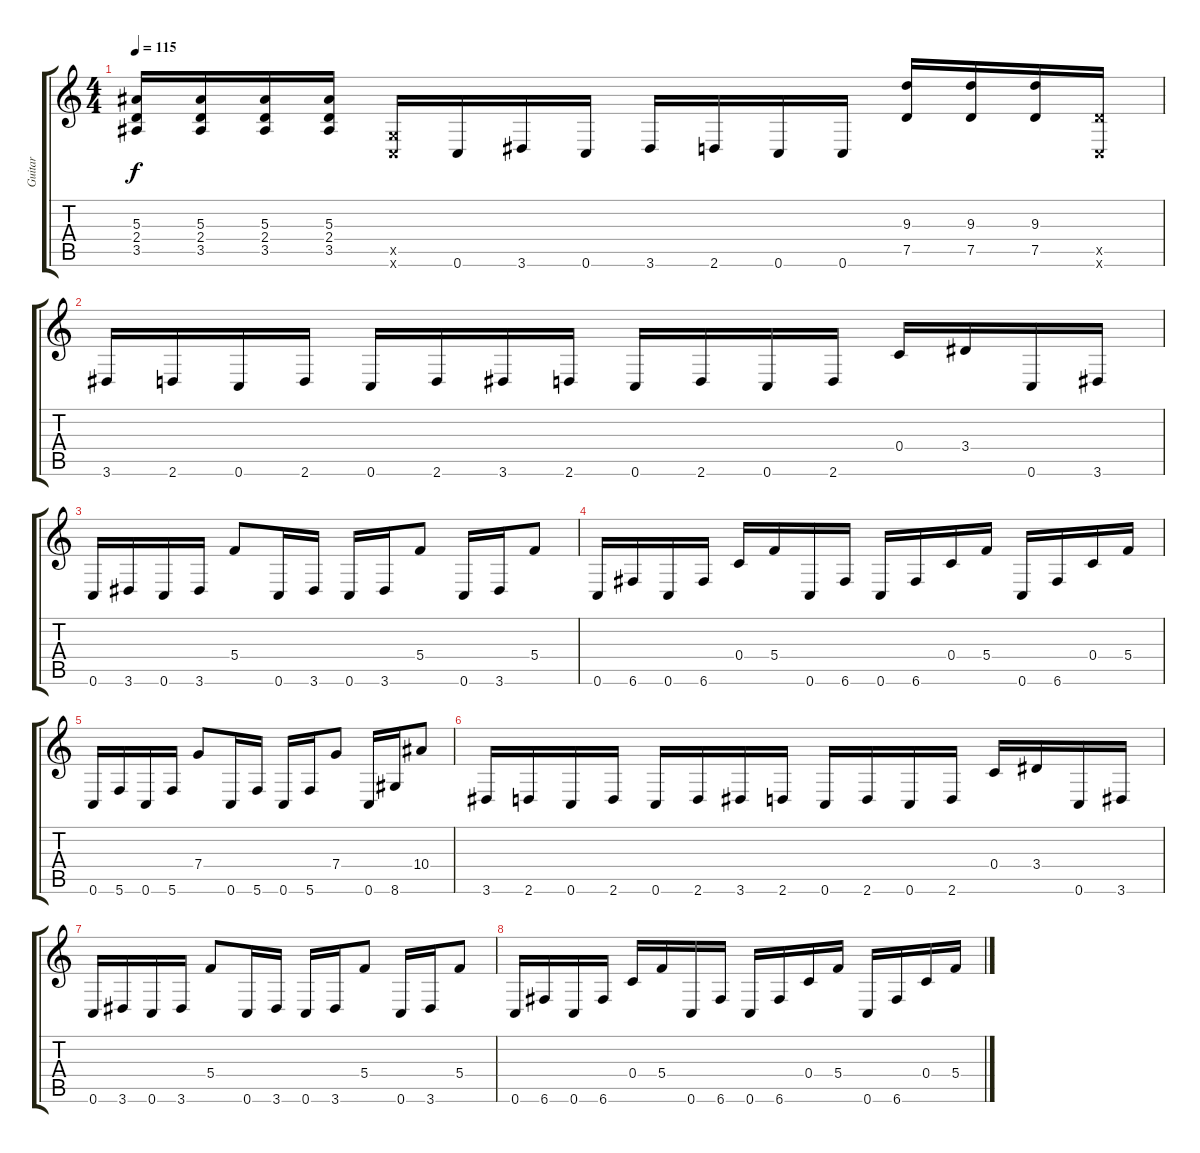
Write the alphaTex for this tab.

\track ("Guitar" "Guitar") {instrument distortionguitar}
\staff {score tabs}
\tuning (D4 A3 F3 C3 G2 C2) {hide}
\ts (4 4)
\tempo 115
\clef g2
\ks c
(5.3 2.4 3.5).16{dy f} (5.3 2.4 3.5).16 (5.3 2.4 3.5).16 (5.3 2.4 3.5).16 (0.5{x} 0.6{x}).16 0.6.16 3.6.16 0.6.16 3.6.16 2.6.16 0.6.16 0.6.16 (9.3 7.5).16 (9.3 7.5).16 (9.3 7.5).16 (7.5{x} 0.6{x}).16 |
3.6.16 2.6.16 0.6.16 2.6.16 0.6.16 2.6.16 3.6.16 2.6.16 0.6.16 2.6.16 0.6.16 2.6.16 0.4.16 3.4.16 0.6.16 3.6.16 |
0.6.16 3.6.16 0.6.16 3.6.16 5.4.8 0.6.16 3.6.16 0.6.16 3.6.16 5.4.8 0.6.16 3.6.16 5.4.8 |
0.6.16 6.6.16 0.6.16 6.6.16 0.4.16 5.4.16 0.6.16 6.6.16 0.6.16 6.6.16 0.4.16 5.4.16 0.6.16 6.6.16 0.4.16 5.4.16 |
0.6.16 5.6.16 0.6.16 5.6.16 7.4.8 0.6.16 5.6.16 0.6.16 5.6.16 7.4.8 0.6.16 8.6.16 10.4.8 |
3.6.16 2.6.16 0.6.16 2.6.16 0.6.16 2.6.16 3.6.16 2.6.16 0.6.16 2.6.16 0.6.16 2.6.16 0.4.16 3.4.16 0.6.16 3.6.16 |
0.6.16 3.6.16 0.6.16 3.6.16 5.4.8 0.6.16 3.6.16 0.6.16 3.6.16 5.4.8 0.6.16 3.6.16 5.4.8 |
0.6.16 6.6.16 0.6.16 6.6.16 0.4.16 5.4.16 0.6.16 6.6.16 0.6.16 6.6.16 0.4.16 5.4.16 0.6.16 6.6.16 0.4.16 5.4.16
